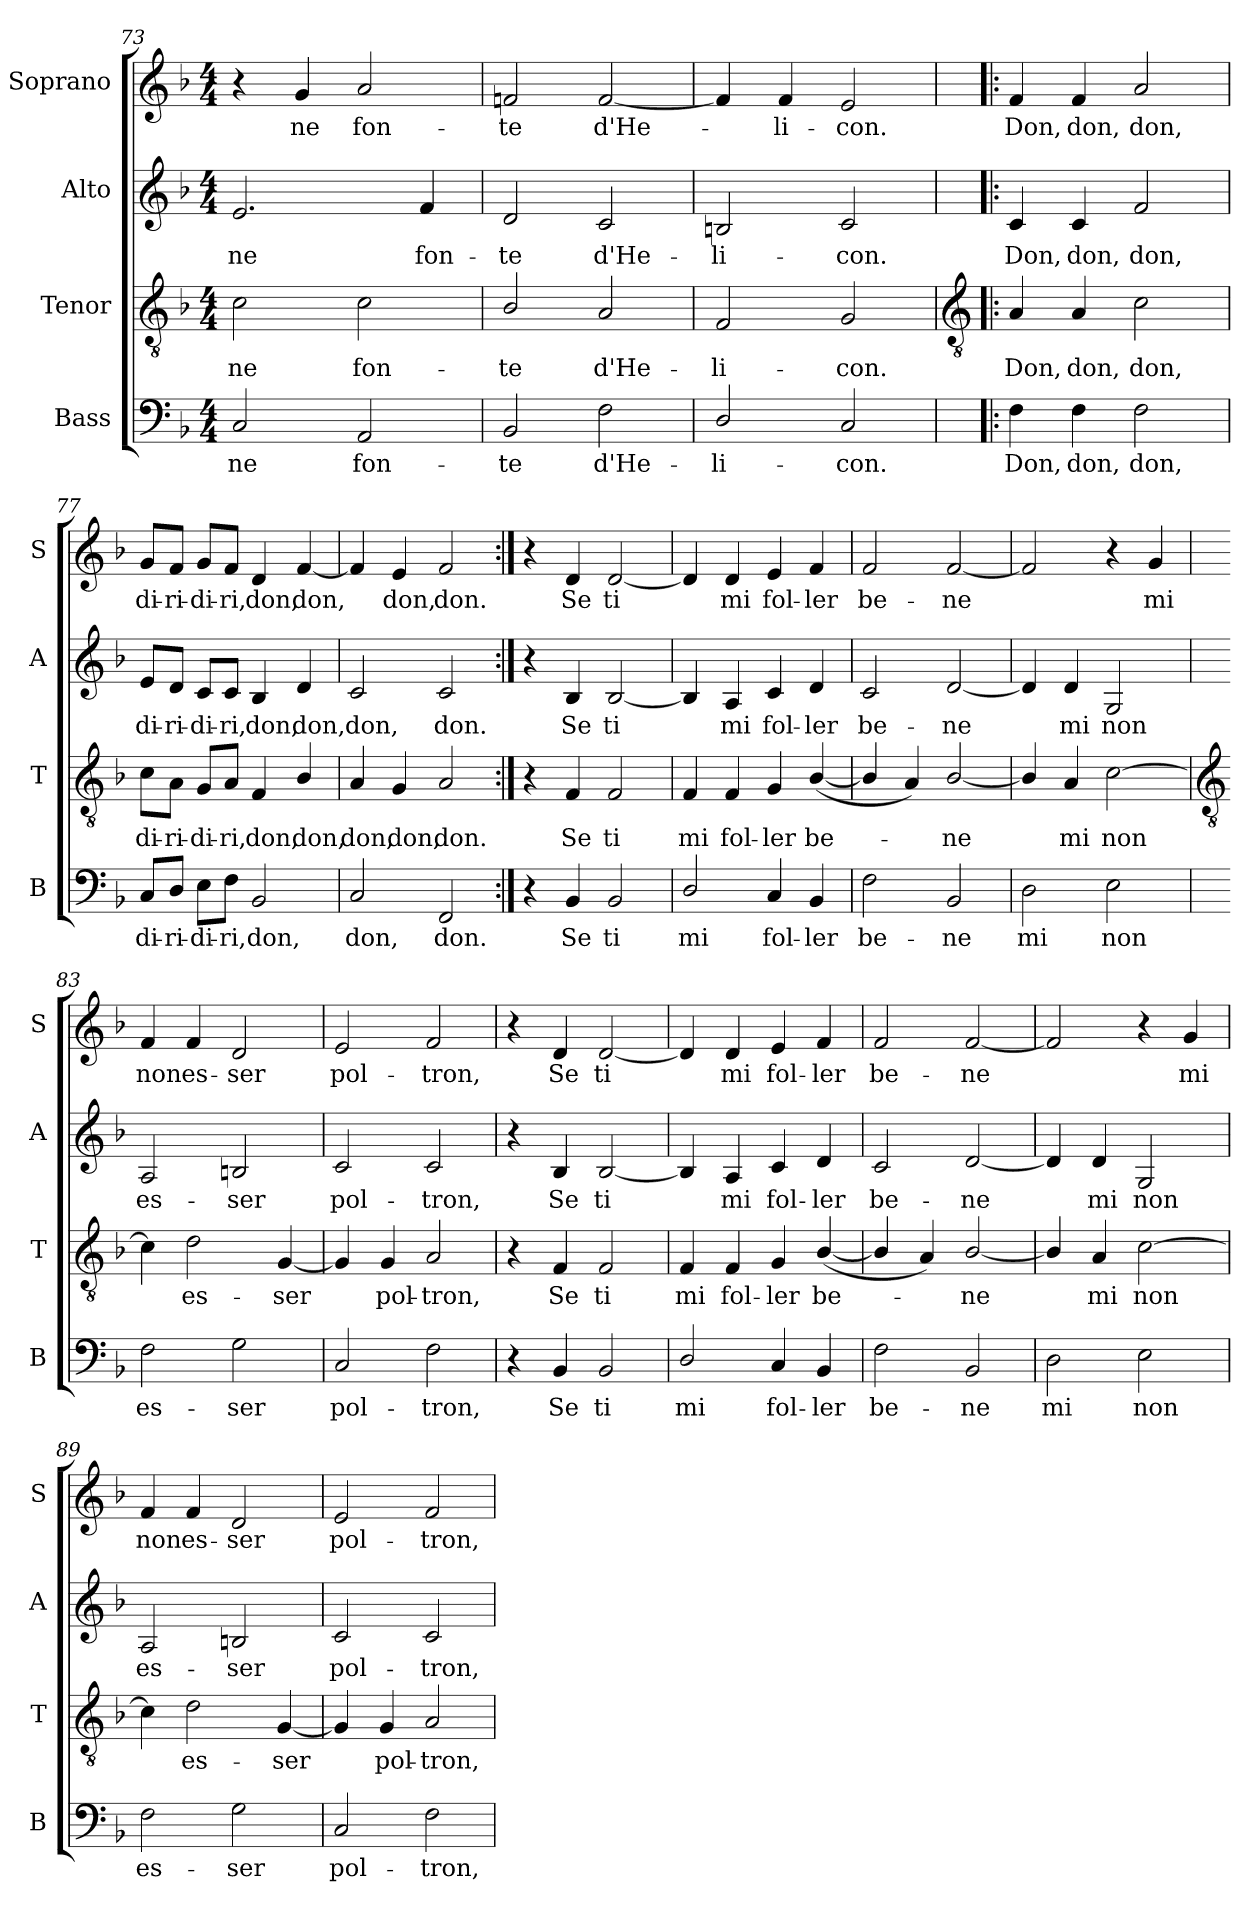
**kern	**text	**kern	**text	**kern	**text	**kern	**text
*part4	*part4	*part3	*part3	*part2	*part2	*part1	*part1
*staff4	*staff4	*staff3	*staff3	*staff2	*staff2	*staff1	*staff1
*I"Bass	*	*I"Tenor	*	*I"Alto	*	*I"Soprano	*
*I'B	*	*I'T	*	*I'A	*	*I'S	*
*clefF4	*	*clefGv2	*	*clefG2	*	*clefG2	*
*k[b-]	*	*k[b-]	*	*k[b-]	*	*k[b-]	*
*F:	*	*F:	*	*F:	*	*F:	*
*M4/4	*	*M4/4	*	*M4/4	*	*M4/4	*
=73	=73	=73	=73	=73	=73	=73	=73
!	!LO:LY:b	!	!LO:LY:b	!	!LO:LY:b	!	!
2C	ne	2c	ne	2.e	ne	4r	.
!	!	!	!	!	!	!	!LO:LY:b
.	.	.	.	.	.	4g	ne
!	!LO:LY:b	!	!LO:LY:b	!	!	!	!LO:LY:b
2AA	fon-	2c	fon-	.	.	2a	fon-
!	!	!	!	!	!LO:LY:b	!	!
.	.	.	.	4f	fon-	.	.
=74	=74	=74	=74	=74	=74	=74	=74
!	!LO:LY:b	!	!LO:LY:b	!	!LO:LY:b	!	!LO:LY:b
2BB-	-te	2B-/	-te	2d	-te	2fn	-te
!	!LO:LY:b	!	!LO:LY:b	!	!LO:LY:b	!	!LO:LY:b
2F	d'He-	2A	d'He-	2c	d'He-	[2f	d'He-
=75	=75	=75	=75	=75	=75	=75	=75
!	!LO:LY:b	!	!LO:LY:b	!	!LO:LY:b	!	!
2D/	-li-	2F	-li-	2Bn	-li-	4f]	.
!	!	!	!	!	!	!	!LO:LY:b
.	.	.	.	.	.	4f	li-
!	!LO:LY:b	!	!LO:LY:b	!	!LO:LY:b	!	!LO:LY:b
2C	-con.	2G	-con.	2c	-con.	2e	-con.
!!LO:LB:g=z
=76!|:	=76!|:	=76!|:	=76!|:	=76!|:	=76!|:	=76!|:	=76!|:
*	*	*clefGv2	*	*	*	*	*
!	!LO:LY:b	!	!LO:LY:b	!	!LO:LY:b	!	!LO:LY:b
4F	Don,	4A	Don,	4c	Don,	4f	Don,
!	!LO:LY:b	!	!LO:LY:b	!	!LO:LY:b	!	!LO:LY:b
4F	don,	4A	don,	4c	don,	4f	don,
!	!LO:LY:b	!	!LO:LY:b	!	!LO:LY:b	!	!LO:LY:b
2F	don,	2c	don,	2f	don,	2a	don,
=77	=77	=77	=77	=77	=77	=77	=77
!	!LO:LY:b	!	!LO:LY:b	!	!LO:LY:b	!	!LO:LY:b
8C/L	di-	8c\L	di-	8e/L	di-	8g/L	di-
!	!LO:LY:b	!	!LO:LY:b	!	!LO:LY:b	!	!LO:LY:b
8D/J	-ri-	8A\J	-ri-	8d/J	-ri-	8f/J	-ri-
!	!LO:LY:b	!	!LO:LY:b	!	!LO:LY:b	!	!LO:LY:b
8E\L	-di-	8G/L	-di-	8c/L	-di-	8g/L	-di-
!	!LO:LY:b	!	!LO:LY:b	!	!LO:LY:b	!	!LO:LY:b
8F\J	-ri,	8A/J	-ri,	8c/J	-ri,	8f/J	-ri,
!	!LO:LY:b	!	!LO:LY:b	!	!LO:LY:b	!	!LO:LY:b
2BB-	don,	4F	don,	4B-	don,	4d	don,
!	!	!	!LO:LY:b	!	!LO:LY:b	!	!LO:LY:b
.	.	4B-/	don,	4d	don,	[4f	don,
=78	=78	=78	=78	=78	=78	=78	=78
!	!LO:LY:b	!	!LO:LY:b	!	!LO:LY:b	!	!
2C	don,	4A	don,	2c	don,	4f]	.
!	!	!	!LO:LY:b	!	!	!	!LO:LY:b
.	.	4G	don,	.	.	4e	don,
!	!LO:LY:b	!	!LO:LY:b	!	!LO:LY:b	!	!LO:LY:b
2FF	don.	2A	don.	2c	don.	2f	don.
=79:|!	=79:|!	=79:|!	=79:|!	=79:|!	=79:|!	=79:|!	=79:|!
4r	.	4r	.	4r	.	4r	.
!	!LO:LY:b	!	!LO:LY:b	!	!LO:LY:b	!	!LO:LY:b
4BB-	Se	4F	Se	4B-	Se	4d	Se
!	!LO:LY:b	!	!LO:LY:b	!	!LO:LY:b	!	!LO:LY:b
2BB-	ti	2F	ti	[2B-	ti	[2d	ti
=80	=80	=80	=80	=80	=80	=80	=80
!	!LO:LY:b	!	!LO:LY:b	!	!	!	!
2D/	mi	4F	mi	4B-]	.	4d]	.
!	!	!	!LO:LY:b	!	!LO:LY:b	!	!LO:LY:b
.	.	4F	fol-	4A	mi	4d	mi
!	!LO:LY:b	!	!LO:LY:b	!	!LO:LY:b	!	!LO:LY:b
4C	fol-	4G	-ler	4c	fol-	4e	fol-
!	!LO:LY:b	!	!LO:LY:b	!	!LO:LY:b	!	!LO:LY:b
4BB-	-ler	(<[4B-/	be-	4d	-ler	4f	-ler
=81	=81	=81	=81	=81	=81	=81	=81
!	!LO:LY:b	!	!	!	!LO:LY:b	!	!LO:LY:b
2F	be-	4B-/]	.	2c	be-	2f	be-
.	.	4A)	.	.	.	.	.
!	!LO:LY:b	!	!LO:LY:b	!	!LO:LY:b	!	!LO:LY:b
2BB-	-ne	[2B-/	ne	[2d	-ne	[2f	-ne
=82	=82	=82	=82	=82	=82	=82	=82
!	!LO:LY:b	!	!	!	!	!	!
2D	mi	4B-/]	.	4d]	.	2f]	.
!	!	!	!LO:LY:b	!	!LO:LY:b	!	!
.	.	4A	mi	4d	mi	.	.
!	!LO:LY:b	!	!LO:LY:b	!	!LO:LY:b	!	!
2E	non	[2c	non	2G	non	4r	.
!	!	!	!	!	!	!	!LO:LY:b
.	.	.	.	.	.	4g	mi
!!LO:LB:g=z
=83	=83	=83	=83	=83	=83	=83	=83
*	*	*clefGv2	*	*	*	*	*
!	!LO:LY:b	!	!	!	!LO:LY:b	!	!LO:LY:b
2F	es-	4c]	.	2A	es-	4f	non
!	!	!	!LO:LY:b	!	!	!	!LO:LY:b
.	.	2d	es-	.	.	4f	es-
!	!LO:LY:b	!	!	!	!LO:LY:b	!	!LO:LY:b
2G	-ser	.	.	2Bn	-ser	2d	-ser
!	!	!	!LO:LY:b	!	!	!	!
.	.	[4G	-ser	.	.	.	.
=84	=84	=84	=84	=84	=84	=84	=84
!	!LO:LY:b	!	!	!	!LO:LY:b	!	!LO:LY:b
2C	pol-	4G]	.	2c	pol-	2e	pol-
!	!	!	!LO:LY:b	!	!	!	!
.	.	4G	pol-	.	.	.	.
!	!LO:LY:b	!	!LO:LY:b	!	!LO:LY:b	!	!LO:LY:b
2F	-tron,	2A	-tron,	2c	-tron,	2f	-tron,
=85	=85	=85	=85	=85	=85	=85	=85
4r	.	4r	.	4r	.	4r	.
!	!LO:LY:b	!	!LO:LY:b	!	!LO:LY:b	!	!LO:LY:b
4BB-	Se	4F	Se	4B-	Se	4d	Se
!	!LO:LY:b	!	!LO:LY:b	!	!LO:LY:b	!	!LO:LY:b
2BB-	ti	2F	ti	[2B-	ti	[2d	ti
=86	=86	=86	=86	=86	=86	=86	=86
!	!LO:LY:b	!	!LO:LY:b	!	!	!	!
2D/	mi	4F	mi	4B-]	.	4d]	.
!	!	!	!LO:LY:b	!	!LO:LY:b	!	!LO:LY:b
.	.	4F	fol-	4A	mi	4d	mi
!	!LO:LY:b	!	!LO:LY:b	!	!LO:LY:b	!	!LO:LY:b
4C	fol-	4G	-ler	4c	fol-	4e	fol-
!	!LO:LY:b	!	!LO:LY:b	!	!LO:LY:b	!	!LO:LY:b
4BB-	-ler	(<[4B-/	be-	4d	-ler	4f	-ler
=87	=87	=87	=87	=87	=87	=87	=87
!	!LO:LY:b	!	!	!	!LO:LY:b	!	!LO:LY:b
2F	be-	4B-/]	.	2c	be-	2f	be-
.	.	4A)	.	.	.	.	.
!	!LO:LY:b	!	!LO:LY:b	!	!LO:LY:b	!	!LO:LY:b
2BB-	-ne	[2B-/	ne	[2d	-ne	[2f	-ne
=88	=88	=88	=88	=88	=88	=88	=88
!	!LO:LY:b	!	!	!	!	!	!
2D	mi	4B-/]	.	4d]	.	2f]	.
!	!	!	!LO:LY:b	!	!LO:LY:b	!	!
.	.	4A	mi	4d	mi	.	.
!	!LO:LY:b	!	!LO:LY:b	!	!LO:LY:b	!	!
2E	non	[2c	non	2G	non	4r	.
!	!	!	!	!	!	!	!LO:LY:b
.	.	.	.	.	.	4g	mi
=89	=89	=89	=89	=89	=89	=89	=89
!	!LO:LY:b	!	!	!	!LO:LY:b	!	!LO:LY:b
2F	es-	4c]	.	2A	es-	4f	non
!	!	!	!LO:LY:b	!	!	!	!LO:LY:b
.	.	2d	es-	.	.	4f	es-
!	!LO:LY:b	!	!	!	!LO:LY:b	!	!LO:LY:b
2G	-ser	.	.	2Bn	-ser	2d	-ser
!	!	!	!LO:LY:b	!	!	!	!
.	.	[4G	-ser	.	.	.	.
=90	=90	=90	=90	=90	=90	=90	=90
!	!LO:LY:b	!	!	!	!LO:LY:b	!	!LO:LY:b
2C	pol-	4G]	.	2c	pol-	2e	pol-
!	!	!	!LO:LY:b	!	!	!	!
.	.	4G	pol-	.	.	.	.
!	!LO:LY:b	!	!LO:LY:b	!	!LO:LY:b	!	!LO:LY:b
2F	-tron,	2A	-tron,	2c	-tron,	2f	-tron,
=	=	=	=	=	=	=	=
*-	*-	*-	*-	*-	*-	*-	*-
